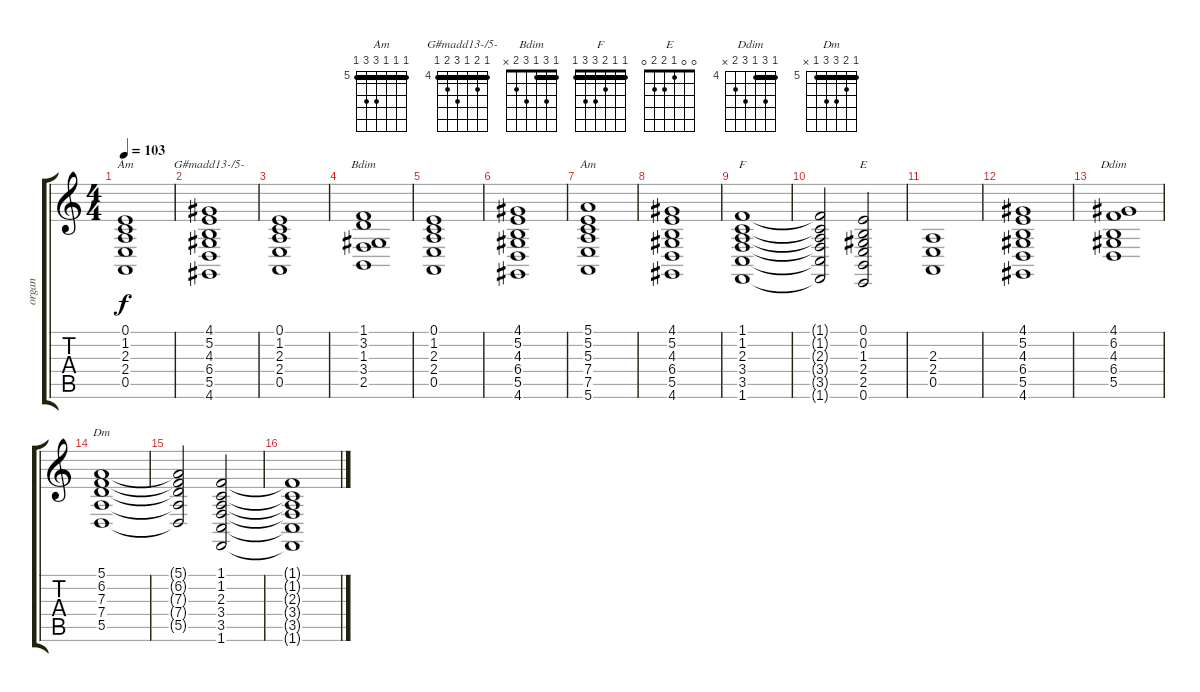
\track ("organ" "organ") {instrument drawbarorgan}
\staff {score tabs}
\tuning (E4 B3 G3 D3 A2 E2) {hide}
\chord ("Am" 0 1 2 2 0 x)
\chord ("G#madd13-/5-" 4 5 4 6 5 4) {firstfret 4 barre 4}
\chord ("Bdim" 1 3 1 3 2 x) {barre 1}
\chord ("Am" 5 5 5 7 7 5) {firstfret 5 barre 5}
\chord ("F" 1 1 2 3 3 1) {barre 1}
\chord ("E" 0 0 1 2 2 0)
\chord ("Ddim" 4 6 4 6 5 x) {firstfret 4 barre 4}
\chord ("Dm" 5 6 7 7 5 x) {firstfret 5 barre 5}
\ts (4 4)
\tempo 103
\clef g2
\ks c
(0.1 1.2 2.3 2.4 0.5).1{ch "Am" dy f} |
(4.1 5.2 4.3 6.4 5.5 4.6).1{ch "G#madd13-/5-"} |
(0.1 1.2 2.3 2.4 0.5).1 |
(1.1 3.2 1.3 3.4 2.5).1{ch "Bdim"} |
(0.1 1.2 2.3 2.4 0.5).1 |
(4.1 5.2 4.3 6.4 5.5 4.6).1 |
(5.1 5.2 5.3 7.4 7.5 5.6).1{ch "Am" volume 7} |
(4.1 5.2 4.3 6.4 5.5 4.6).1 |
(1.1 1.2 2.3 3.4 3.5 1.6).1{ch "F"} |
(1.1{t} 1.2{t} 2.3{t} 3.4{t} 3.5{t} 1.6{t}).2 (0.1 0.2 1.3 2.4 2.5 0.6).2{ch "E"} |
(2.3 2.4 0.5).1 |
(4.1 5.2 4.3 6.4 5.5 4.6).1 |
(4.1 6.2 4.3 6.4 5.5).1{ch "Ddim"} |
(5.1 6.2 7.3 7.4 5.5).1{ch "Dm"} |
(5.1{t} 6.2{t} 7.3{t} 7.4{t} 5.5{t}).2 (1.1 1.2 2.3 3.4 3.5 1.6).2 |
(1.1{t} 1.2{t} 2.3{t} 3.4{t} 3.5{t} 1.6{t}).1
